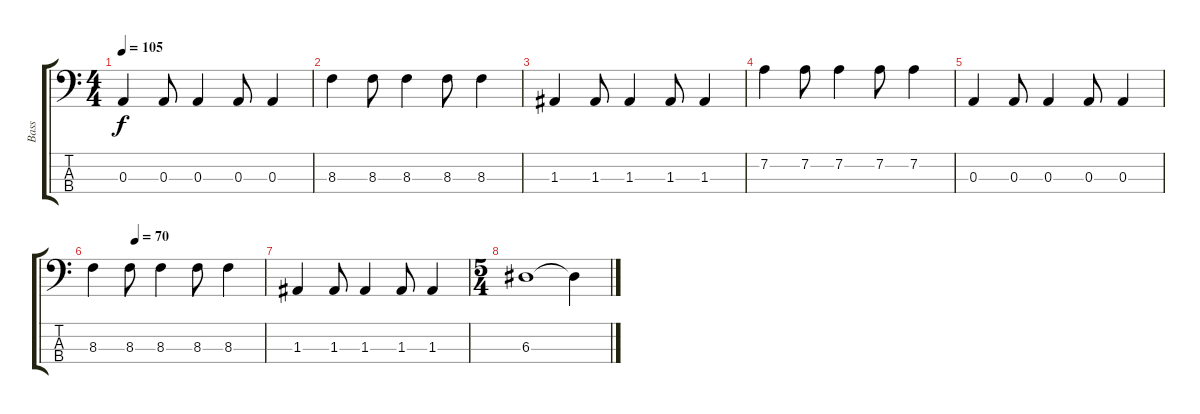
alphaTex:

\track ("Bass" "Bass") {instrument electricbassfinger}
\staff {score tabs}
\tuning (G2 D2 A1 E1) {hide}
\ts (4 4)
\tempo 105
\clef f4
\ks c
0.3.4{dy f} 0.3.8 0.3.4 0.3.8 0.3.4 |
8.3.4 8.3.8 8.3.4 8.3.8 8.3.4 |
1.3.4 1.3.8 1.3.4 1.3.8 1.3.4 |
7.2.4 7.2.8 7.2.4 7.2.8 7.2.4 |
0.3.4 0.3.8 0.3.4 0.3.8 0.3.4 |
\tempo (70 0.25)
8.3.4 8.3.8 8.3.4 8.3.8 8.3.4 |
1.3.4 1.3.8 1.3.4 1.3.8 1.3.4 |
\ts (5 4)
6.3.1 6.3{t}.4
